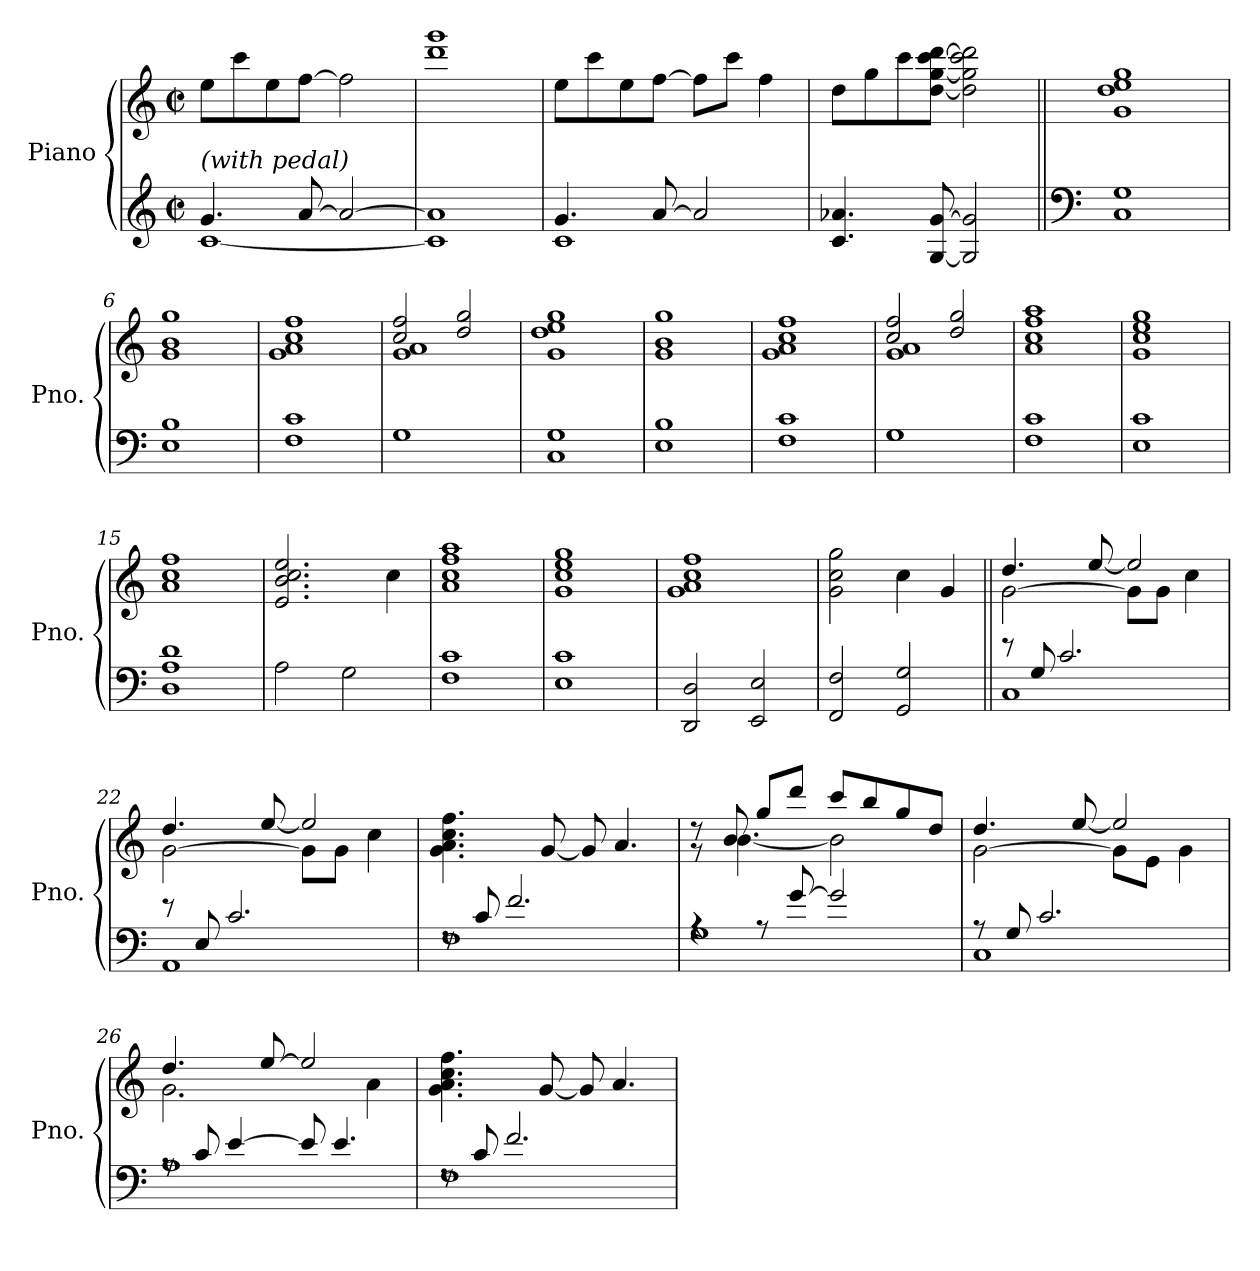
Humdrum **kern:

**kern	**kern
*part1	*part1
*staff2	*staff1
*I"Piano	*
*I'Pno.	*
*clefG2	*clefG2
*k[]	*k[]
*M2/2	*M2/2
*met(c|)	*met(c|)
*MM120	*MM120
=1	=1
*^	*
!LO:TX:a:i:t=(with pedal)	!	!
4.g/	[1c	8ee\L
.	.	8ccc\
.	.	8ee\
[8a/	.	[8ff\J
2a/_	.	2ff\]
=2	=2	=2
1a]	1c]	1ddd 1ggg
=3	=3	=3
4.g/	1c	8ee\L
.	.	8ccc\
.	.	8ee\
[8a/	.	[8ff\J
2a/]	.	8ff\L]
.	.	8ccc\J
.	.	4ff\
*v	*v	*
=4	=4
4.c/ 4.a-X/	8dd\L
.	8gg\
.	8ccc\
[8G/ [8g/	[8dd\ [8gg\ [8ccc\ [8ddd\J
2G/] 2g/]	2dd\] 2gg\] 2ccc\] 2ddd\]
=5||	=5||
*clefF4	*
1C 1G	1g 1dd 1ee 1gg
=6	=6
1E 1B	1g 1b 1gg
=7	=7
1F 1c	1g 1a 1cc 1ff
=8	=8
*	*^
1G	1g 1a	2cc/ 2ff/
.	.	2dd/ 2gg/
*	*v	*v
!!LO:LB:g=z
=9	=9
1C 1G	1g 1dd 1ee 1gg
=10	=10
1E 1B	1g 1b 1gg
=11	=11
1F 1c	1g 1a 1cc 1ff
=12	=12
*	*^
1G	1g 1a	2cc/ 2ff/
.	.	2dd/ 2gg/
*	*v	*v
=13	=13
1F 1c	1a 1cc 1ff 1aa
=14	=14
1E 1c	1g 1cc 1ee 1gg
=15	=15
1D 1A 1d	1a 1cc 1ff
=16	=16
2A\	2.e/ 2.b/ 2.cc/ 2.ee/
2G\	.
.	4cc\
=17	=17
1F 1c	1a 1cc 1ff 1aa
=18	=18
1E 1c	1g 1cc 1ee 1gg
=19	=19
2DD/ 2D/	1g 1a 1cc 1ff
2EE/ 2E/	.
=20	=20
2FF/ 2F/	2g\ 2cc\ 2gg\
2GG/ 2G/	4cc\
.	4g/
!!LO:LB:g=z
=21||	=21||
*	*MM134
*^	*^
1C	8re	[2g\	4.dd/
.	8G/	.	.
.	2.c/	.	.
.	.	.	[8ee/
.	.	8g\L]	2ee/]
.	.	8g\J	.
.	.	4cc\	.
=22	=22	=22	=22
1AA	8re	[2g\	4.dd/
.	8E/	.	.
.	2.c/	.	.
.	.	.	[8ee/
.	.	8g\L]	2ee/]
.	.	8g\J	.
.	.	4cc\	.
*	*	*v	*v
=23	=23	=23
8rF	1F	4.g\ 4.a\ 4.cc\ 4.ff\
8c/	.	.
2.f/	.	.
.	.	[8g/
.	.	8g/]
.	.	4.a/
=24	=24	=24
*	*	*^
4rA	1G	8r	8r
.	.	8b/	[4.b\
8rA	.	8gg/L	.
[8g/	.	8ddd/J	.
2g/]	.	8ccc/L	2b\]
.	.	8bb/	.
.	.	8gg/	.
.	.	8dd/J	.
!!LO:LB:g=z	!!
=25	=25	=25	=25
8r	1C	[2g\	4.dd/
8G/	.	.	.
2.c/	.	.	.
.	.	.	[8ee/
.	.	8g\L]	2ee/]
.	.	8e\J	.
.	.	4g\	.
=26	=26	=26	=26
8rA	1A	4.dd/	2.g\
8c/	.	.	.
[4e/	.	.	.
.	.	[8ee/	.
8e/]	.	2ee/]	.
4.e/	.	.	.
.	.	.	4a\
*	*	*v	*v
=27	=27	=27
8rF	1F	4.g\ 4.a\ 4.cc\ 4.ff\
8c/	.	.
2.f/	.	.
.	.	[8g/
.	.	8g/]
.	.	4.a/
*v	*v	*
=	=
*-	*-
